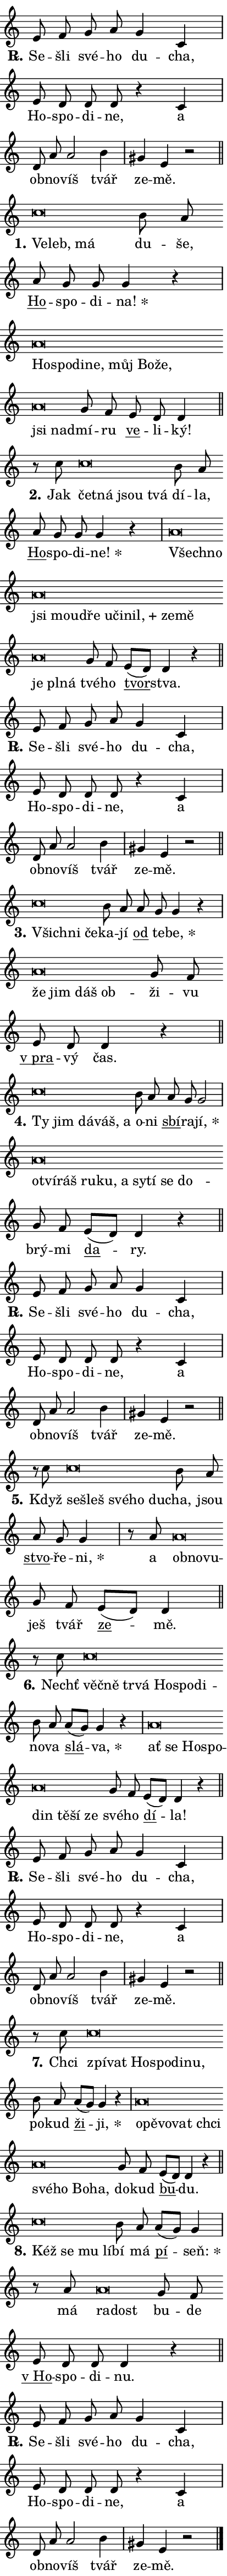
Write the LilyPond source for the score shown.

\version "2.24.0"
\header { tagline = "" }
\paper {
  indent = 0\cm
  top-margin = 0\cm
  right-margin = 0.13\cm % to fit lyric hyphens
  bottom-margin = 0\cm
  left-margin = 0\cm
  paper-width = 7\cm
  page-breaking = #ly:one-page-breaking
  system-system-spacing.basic-distance = #11
  score-system-spacing.basic-distance = #11
  ragged-last = ##f
}


%% Author: Thomas Morley
%% https://lists.gnu.org/archive/html/lilypond-user/2020-05/msg00002.html
#(define (line-position grob)
"Returns position of @var[grob} in current system:
   @code{'start}, if at first time-step
   @code{'end}, if at last time-step
   @code{'middle} otherwise
"
  (let* ((col (ly:item-get-column grob))
         (ln (ly:grob-object col 'left-neighbor))
         (rn (ly:grob-object col 'right-neighbor))
         (col-to-check-left (if (ly:grob? ln) ln col))
         (col-to-check-right (if (ly:grob? rn) rn col))
         (break-dir-left
           (and
             (ly:grob-property col-to-check-left 'non-musical #f)
             (ly:item-break-dir col-to-check-left)))
         (break-dir-right
           (and
             (ly:grob-property col-to-check-right 'non-musical #f)
             (ly:item-break-dir col-to-check-right))))
        (cond ((eqv? 1 break-dir-left) 'start)
              ((eqv? -1 break-dir-right) 'end)
              (else 'middle))))

#(define (tranparent-at-line-position vctor)
  (lambda (grob)
  "Relying on @code{line-position} select the relevant enry from @var{vctor}.
Used to determine transparency,"
    (case (line-position grob)
      ((end) (not (vector-ref vctor 0)))
      ((middle) (not (vector-ref vctor 1)))
      ((start) (not (vector-ref vctor 2))))))

noteHeadBreakVisibility =
#(define-music-function (break-visibility)(vector?)
"Makes @code{NoteHead}s transparent relying on @var{break-visibility}"
#{
  \override NoteHead.transparent =
    #(tranparent-at-line-position break-visibility)
#})

#(define delete-ledgers-for-transparent-note-heads
  (lambda (grob)
    "Reads whether a @code{NoteHead} is transparent.
If so this @code{NoteHead} is removed from @code{'note-heads} from
@var{grob}, which is supposed to be @code{LedgerLineSpanner}.
As a result ledgers are not printed for this @code{NoteHead}"
    (let* ((nhds-array (ly:grob-object grob 'note-heads))
           (nhds-list
             (if (ly:grob-array? nhds-array)
                 (ly:grob-array->list nhds-array)
                 '()))
           ;; Relies on the transparent-property being done before
           ;; Staff.LedgerLineSpanner.after-line-breaking is executed.
           ;; This is fragile ...
           (to-keep
             (remove
               (lambda (nhd)
                 (ly:grob-property nhd 'transparent #f))
               nhds-list)))
      ;; TODO find a better method to iterate over grob-arrays, similiar
      ;; to filter/remove etc for lists
      ;; For now rebuilt from scratch
      (set! (ly:grob-object grob 'note-heads)  '())
      (for-each
        (lambda (nhd)
          (ly:pointer-group-interface::add-grob grob 'note-heads nhd))
        to-keep))))

squashNotes = {
  \override NoteHead.X-extent = #'(-0.2 . 0.2)
  \override NoteHead.Y-extent = #'(-0.75 . 0)
  \override NoteHead.stencil =
    #(lambda (grob)
       (let ((pos (ly:grob-property grob 'staff-position)))
         (begin
           (if (< pos -7) (display "ERROR: Lower brevis then expected\n") (display "OK: Expected brevis position\n"))
           (if (<= pos -6) ly:text-interface::print ly:note-head::print))))
}
unSquashNotes = {
  \revert NoteHead.X-extent
  \revert NoteHead.Y-extent
  \revert NoteHead.stencil
}

hideNotes = \noteHeadBreakVisibility #begin-of-line-visible
unHideNotes = \noteHeadBreakVisibility #all-visible

% work-around for resetting accidentals
% https://lilypond.org/doc/v2.23/Documentation/notation/displaying-rhythms#unmetered-music
cadenzaMeasure = {
  \cadenzaOff
  \partial 1024 s1024
  \cadenzaOn
}

#(define-markup-command (accent layout props text) (markup?)
  "Underline accented syllable"
  (interpret-markup layout props
    #{\markup \override #'(offset . 4.3) \underline { #text }#}))

responsum = \markup \concat {
  "R" \hspace #-1.05 \path #0.1 #'((moveto 0 0.07) (lineto 0.9 0.8)) \hspace #0.05 "."
}

spaceSize = #0.6828661417322834 % exact space size for TeX Gyre Schola

\layout {
  \context {
    \Staff
    \remove "Time_signature_engraver"
    \override LedgerLineSpanner.after-line-breaking = #delete-ledgers-for-transparent-note-heads
  }
  \context {
    \Lyrics {
      \override LyricSpace.minimum-distance = \spaceSize
      \override LyricText.font-name = #"TeX Gyre Schola"
      \override LyricText.font-size = 1
      \override StanzaNumber.font-name = #"TeX Gyre Schola Bold"
      \override StanzaNumber.font-size = 1
    }
  }
  \context {
    \Score 
    \override NoteHead.text =
      #(lambda (grob) 
        (let ((pos (ly:grob-property grob 'staff-position)))
          #{\markup {
            \combine
              \halign #-0.55 \raise #(if (= pos -6) 0 0.5) \override #'(thickness . 2) \draw-line #'(3.2 . 0)
              \musicglyph "noteheads.sM1"
          }#}))
  }
}

% magnetic-lyrics.ily
%
%   written by
%     Jean Abou Samra <jean@abou-samra.fr>
%     Werner Lemberg <wl@gnu.org>
%
%   adapted by
%     Jiri Hon <jiri.hon@gmail.com>
%
% Version 2022-Apr-15

% https://www.mail-archive.com/lilypond-user@gnu.org/msg149350.html

#(define (Left_hyphen_pointer_engraver context)
   "Collect syllable-hyphen-syllable occurrences in lyrics and store
them in properties.  This engraver only looks to the left.  For
example, if the lyrics input is @code{foo -- bar}, it does the
following.

@itemize @bullet
@item
Set the @code{text} property of the @code{LyricHyphen} grob between
@q{foo} and @q{bar} to @code{foo}.

@item
Set the @code{left-hyphen} property of the @code{LyricText} grob with
text @q{foo} to the @code{LyricHyphen} grob between @q{foo} and
@q{bar}.
@end itemize

Use this auxiliary engraver in combination with the
@code{lyric-@/text::@/apply-@/magnetic-@/offset!} hook."
   (let ((hyphen #f)
         (text #f))
     (make-engraver
      (acknowledgers
       ((lyric-syllable-interface engraver grob source-engraver)
        (set! text grob)))
      (end-acknowledgers
       ((lyric-hyphen-interface engraver grob source-engraver)
        ;(when (not (grob::has-interface grob 'lyric-space-interface))
          (set! hyphen grob)));)
      ((stop-translation-timestep engraver)
       (when (and text hyphen)
         (ly:grob-set-object! text 'left-hyphen hyphen))
       (set! text #f)
       (set! hyphen #f)))))

#(define (lyric-text::apply-magnetic-offset! grob)
   "If the space between two syllables is less than the value in
property @code{LyricText@/.details@/.squash-threshold}, move the right
syllable to the left so that it gets concatenated with the left
syllable.

Use this function as a hook for
@code{LyricText@/.after-@/line-@/breaking} if the
@code{Left_@/hyphen_@/pointer_@/engraver} is active."
   (let ((hyphen (ly:grob-object grob 'left-hyphen #f)))
     (when hyphen
       (let ((left-text (ly:spanner-bound hyphen LEFT)))
         (when (grob::has-interface left-text 'lyric-syllable-interface)
           (let* ((common (ly:grob-common-refpoint grob left-text X))
                  (this-x-ext (ly:grob-extent grob common X))
                  (left-x-ext
                   (begin
                     ;; Trigger magnetism for left-text.
                     (ly:grob-property left-text 'after-line-breaking)
                     (ly:grob-extent left-text common X)))
                  ;; `delta` is the gap width between two syllables.
                  (delta (- (interval-start this-x-ext)
                            (interval-end left-x-ext)))
                  (details (ly:grob-property grob 'details))
                  (threshold (assoc-get 'squash-threshold details 0.2)))
             (when (< delta threshold)
               (let* (;; We have to manipulate the input text so that
                      ;; ligatures crossing syllable boundaries are not
                      ;; disabled.  For languages based on the Latin
                      ;; script this is essentially a beautification.
                      ;; However, for non-Western scripts it can be a
                      ;; necessity.
                      (lt (ly:grob-property left-text 'text))
                      (rt (ly:grob-property grob 'text))
                      (is-space (grob::has-interface hyphen 'lyric-space-interface))
                      (space (if is-space " " ""))
                      (extra-delta (if is-space spaceSize 0))
                      ;; Append new syllable.
                      (ltrt-space (if (and (string? lt) (string? rt))
                                (string-append lt space rt)
                                (make-concat-markup (list lt space rt))))
                      ;; Right-align `ltrt` to the right side.
                      (ltrt-space-markup (grob-interpret-markup
                               grob
                               (make-translate-markup
                                (cons (interval-length this-x-ext) 0)
                                (make-right-align-markup ltrt-space)))))
                 (begin
                   ;; Don't print `left-text`.
                   (ly:grob-set-property! left-text 'stencil #f)
                   ;; Set text and stencil (which holds all collected
                   ;; syllables so far) and shift it to the left.
                   (ly:grob-set-property! grob 'text ltrt-space)
                   (ly:grob-set-property! grob 'stencil ltrt-space-markup)
                   (ly:grob-translate-axis! grob (- (- delta extra-delta)) X))))))))))


#(define (lyric-hyphen::displace-bounds-first grob)
   ;; Make very sure this callback isn't triggered too early.
   (let ((left (ly:spanner-bound grob LEFT))
         (right (ly:spanner-bound grob RIGHT)))
     (ly:grob-property left 'after-line-breaking)
     (ly:grob-property right 'after-line-breaking)
     (ly:lyric-hyphen::print grob)))

squashThreshold = #0.4

\layout {
  \context {
    \Lyrics
    \consists #Left_hyphen_pointer_engraver
    \override LyricText.after-line-breaking =
      #lyric-text::apply-magnetic-offset!
    \override LyricHyphen.stencil = #lyric-hyphen::displace-bounds-first
    \override LyricText.details.squash-threshold = \squashThreshold
    \override LyricHyphen.minimum-distance = 0
    \override LyricHyphen.minimum-length = \squashThreshold
  }
}

squashText = \override LyricText.details.squash-threshold = 9999
unSquashText = \override LyricText.details.squash-threshold = \squashThreshold

leftText = \override LyricText.self-alignment-X = #LEFT
unLeftText = \revert LyricText.self-alignment-X

starOffset = #(lambda (grob) 
                (let ((x_offset (ly:self-alignment-interface::aligned-on-x-parent grob)))
                  (if (= x_offset 0) 0 (+ x_offset 1.2))))

star = #(define-music-function (syllable)(string?)
"Append star separator at the end of a syllable"
#{
  \once \override LyricText.X-offset = #starOffset
  \lyricmode { \markup {
    #syllable
    \override #'((font-name . "TeX Gyre Schola Bold")) \hspace #0.2 \lower #0.65 \larger "*"
  } }
#})

starAccent = #(define-music-function (syllable)(string?)
"Append star separator at the end of a syllable and make accent"
#{
  \once \override LyricText.X-offset = #starOffset
  \lyricmode { \markup {
    \accent #syllable
    \override #'((font-name . "TeX Gyre Schola Bold")) \hspace #0.2 \lower #0.65 \larger "*"
  } }
#})

breath = #(define-music-function (syllable)(string?)
"Append breathing indicator at the end of a syllable"
#{
  \lyricmode { \markup { #syllable "+" } }
#})

optionalBreath = #(define-music-function (syllable)(string?)
"Append optional breathing indicator at the end of a syllable"
#{
  \lyricmode { \markup { #syllable "(+)" } }
#})


\score {
    <<
        \new Voice = "melody" { \cadenzaOn \key c \major \relative { e'8 f g a g4 c, \cadenzaMeasure \bar "|" e8 d d d r4 c \cadenzaMeasure \bar "|" d8 a' a2 b4 \cadenzaMeasure \bar "|" gis e r2 \cadenzaMeasure \bar "||" \break } }
        \new Lyrics \lyricsto "melody" { \lyricmode { \set stanza = \responsum
Se -- šli své -- ho du -- cha, Ho -- spo -- di -- ne, a ob -- no -- víš tvář ze -- mě. } }
    >>
    \layout {}
}

\score {
    <<
        \new Voice = "melody" { \cadenzaOn \key c \major \relative { \squashNotes c''\breve*1/16 \hideNotes \breve*1/16 \breve*1/16 \bar "" \unHideNotes \unSquashNotes b8 a \bar "" a g g g4 r \cadenzaMeasure \bar "|" \squashNotes a\breve*1/16 \hideNotes \breve*1/16 \bar "" \breve*1/16 \bar "" \breve*1/16 \bar "" \breve*1/16 \bar "" \breve*1/16 \bar "" \breve*1/16 \bar "" \breve*1/16 \breve*1/16 \bar "" \unHideNotes \unSquashNotes g8 f \bar "" e d d4 \cadenzaMeasure \bar "||" \break } }
        \new Lyrics \lyricsto "melody" { \lyricmode { \set stanza = "1."
\leftText Ve -- \squashText leb, má \unLeftText \unSquashText du -- še, \markup \accent Ho -- spo -- di -- \star na! \leftText Ho -- \squashText spo -- di -- ne, můj Bo -- že, jsi nad -- \unLeftText \unSquashText mí -- ru \markup \accent ve -- li -- ký! } }
    >>
    \layout {}
}

\score {
    <<
        \new Voice = "melody" { \cadenzaOn \key c \major \relative { r8 c''8 \squashNotes c\breve*1/16 \hideNotes \breve*1/16 \bar "" \breve*1/16 \breve*1/16 \bar "" \unHideNotes \unSquashNotes b8 a \bar "" a g g g4 r \cadenzaMeasure \bar "|" \squashNotes a\breve*1/16 \hideNotes \breve*1/16 \bar "" \breve*1/16 \bar "" \breve*1/16 \bar "" \breve*1/16 \bar "" \breve*1/16 \bar "" \breve*1/16 \bar "" \breve*1/16 \bar "" \breve*1/16 \bar "" \breve*1/16 \bar "" \breve*1/16 \bar "" \breve*1/16 \breve*1/16 \bar "" \unHideNotes \unSquashNotes g8 f \bar "" e[( d)] d4 r \cadenzaMeasure \bar "||" \break } }
        \new Lyrics \lyricsto "melody" { \lyricmode { \set stanza = "2."
Jak \leftText čet -- \squashText ná jsou tvá \unLeftText \unSquashText dí -- la, \markup \accent Ho -- spo -- di -- \star ne! \leftText Všech -- \squashText no jsi mou -- dře u -- či -- \breath "nil," ze -- mě je pl -- ná \unLeftText \unSquashText tvé -- ho \markup \accent tvor -- stva. } }
    >>
    \layout {}
}

\score {
    <<
        \new Voice = "melody" { \cadenzaOn \key c \major \relative { e'8 f g a g4 c, \cadenzaMeasure \bar "|" e8 d d d r4 c \cadenzaMeasure \bar "|" d8 a' a2 b4 \cadenzaMeasure \bar "|" gis e r2 \cadenzaMeasure \bar "||" \break } }
        \new Lyrics \lyricsto "melody" { \lyricmode { \set stanza = \responsum
Se -- šli své -- ho du -- cha, Ho -- spo -- di -- ne, a ob -- no -- víš tvář ze -- mě. } }
    >>
    \layout {}
}

\score {
    <<
        \new Voice = "melody" { \cadenzaOn \key c \major \relative { \squashNotes c''\breve*1/16 \hideNotes \breve*1/16 \breve*1/16 \bar "" \unHideNotes \unSquashNotes b8 a \bar "" a g g4 r \cadenzaMeasure \bar "|" \squashNotes a\breve*1/16 \hideNotes \breve*1/16 \bar "" \breve*1/16 \breve*1/16 \bar "" \unHideNotes \unSquashNotes g8 f \bar "" e d d4 r \cadenzaMeasure \bar "||" \break } }
        \new Lyrics \lyricsto "melody" { \lyricmode { \set stanza = "3."
\leftText Všich -- \squashText ni če -- \unLeftText \unSquashText ka -- jí \markup \accent od te -- \star be, \leftText že \squashText jim dáš ob -- \unLeftText \unSquashText ži -- vu \markup \accent "v pra" -- vý čas. } }
    >>
    \layout {}
}

\score {
    <<
        \new Voice = "melody" { \cadenzaOn \key c \major \relative { \squashNotes c''\breve*1/16 \hideNotes \breve*1/16 \bar "" \breve*1/16 \bar "" \breve*1/16 \breve*1/16 \bar "" \unHideNotes \unSquashNotes b8 a \bar "" a g g2 \cadenzaMeasure \bar "|" \squashNotes a\breve*1/16 \hideNotes \breve*1/16 \bar "" \breve*1/16 \bar "" \breve*1/16 \bar "" \breve*1/16 \bar "" \breve*1/16 \bar "" \breve*1/16 \bar "" \breve*1/16 \bar "" \breve*1/16 \breve*1/16 \bar "" \unHideNotes \unSquashNotes g8 f \bar "" e[( d)] d4 r \cadenzaMeasure \bar "||" \break } }
        \new Lyrics \lyricsto "melody" { \lyricmode { \set stanza = "4."
\leftText Ty \squashText jim dá -- váš, a \unLeftText \unSquashText o -- ni \markup \accent sbí -- ra -- \star jí, \leftText o -- \squashText tví -- ráš ru -- ku, a sy -- tí se do -- \unLeftText \unSquashText brý -- mi \markup \accent da -- ry. } }
    >>
    \layout {}
}

\score {
    <<
        \new Voice = "melody" { \cadenzaOn \key c \major \relative { e'8 f g a g4 c, \cadenzaMeasure \bar "|" e8 d d d r4 c \cadenzaMeasure \bar "|" d8 a' a2 b4 \cadenzaMeasure \bar "|" gis e r2 \cadenzaMeasure \bar "||" \break } }
        \new Lyrics \lyricsto "melody" { \lyricmode { \set stanza = \responsum
Se -- šli své -- ho du -- cha, Ho -- spo -- di -- ne, a ob -- no -- víš tvář ze -- mě. } }
    >>
    \layout {}
}

\score {
    <<
        \new Voice = "melody" { \cadenzaOn \key c \major \relative { r8 c''8 \squashNotes c\breve*1/16 \hideNotes \breve*1/16 \bar "" \breve*1/16 \bar "" \breve*1/16 \breve*1/16 \bar "" \unHideNotes \unSquashNotes b8 a \bar "" a g g4 \cadenzaMeasure \bar "|" r8 a8 \squashNotes a\breve*1/16 \hideNotes \breve*1/16 \breve*1/16 \bar "" \unHideNotes \unSquashNotes g8 f \bar "" e[( d)] d4 \cadenzaMeasure \bar "||" \break } }
        \new Lyrics \lyricsto "melody" { \lyricmode { \set stanza = "5."
Když \leftText se -- \squashText šleš své -- ho du -- \unLeftText \unSquashText cha, jsou \markup \accent stvo -- ře -- \star ni, a \leftText ob -- \squashText no -- vu -- \unLeftText \unSquashText ješ tvář \markup \accent ze -- mě. } }
    >>
    \layout {}
}

\score {
    <<
        \new Voice = "melody" { \cadenzaOn \key c \major \relative { r8 c''8 \squashNotes c\breve*1/16 \hideNotes \breve*1/16 \bar "" \breve*1/16 \bar "" \breve*1/16 \bar "" \breve*1/16 \bar "" \breve*1/16 \breve*1/16 \bar "" \unHideNotes \unSquashNotes b8 a \bar "" a[( g)] g4 r \cadenzaMeasure \bar "|" \squashNotes a\breve*1/16 \hideNotes \breve*1/16 \bar "" \breve*1/16 \bar "" \breve*1/16 \bar "" \breve*1/16 \bar "" \breve*1/16 \bar "" \breve*1/16 \breve*1/16 \bar "" \unHideNotes \unSquashNotes g8 f \bar "" e[( d)] d4 r \cadenzaMeasure \bar "||" \break } }
        \new Lyrics \lyricsto "melody" { \lyricmode { \set stanza = "6."
Nechť \leftText věč -- \squashText ně tr -- vá Ho -- spo -- di -- \unLeftText \unSquashText no -- va \markup \accent slá -- \star va, \leftText ať \squashText se Ho -- spo -- din tě -- ší ze \unLeftText \unSquashText své -- ho \markup \accent dí -- la! } }
    >>
    \layout {}
}

\score {
    <<
        \new Voice = "melody" { \cadenzaOn \key c \major \relative { e'8 f g a g4 c, \cadenzaMeasure \bar "|" e8 d d d r4 c \cadenzaMeasure \bar "|" d8 a' a2 b4 \cadenzaMeasure \bar "|" gis e r2 \cadenzaMeasure \bar "||" \break } }
        \new Lyrics \lyricsto "melody" { \lyricmode { \set stanza = \responsum
Se -- šli své -- ho du -- cha, Ho -- spo -- di -- ne, a ob -- no -- víš tvář ze -- mě. } }
    >>
    \layout {}
}

\score {
    <<
        \new Voice = "melody" { \cadenzaOn \key c \major \relative { r8 c''8 \squashNotes c\breve*1/16 \hideNotes \breve*1/16 \bar "" \breve*1/16 \bar "" \breve*1/16 \bar "" \breve*1/16 \breve*1/16 \bar "" \unHideNotes \unSquashNotes b8 a \bar "" a[( g)] g4 r \cadenzaMeasure \bar "|" \squashNotes a\breve*1/16 \hideNotes \breve*1/16 \bar "" \breve*1/16 \bar "" \breve*1/16 \bar "" \breve*1/16 \bar "" \breve*1/16 \bar "" \breve*1/16 \bar "" \breve*1/16 \breve*1/16 \bar "" \unHideNotes \unSquashNotes g8 f \bar "" e[( d)] d4 r \cadenzaMeasure \bar "||" \break } }
        \new Lyrics \lyricsto "melody" { \lyricmode { \set stanza = "7."
Chci \leftText zpí -- \squashText vat Ho -- spo -- di -- nu, \unLeftText \unSquashText po -- kud \markup \accent ži -- \star ji, \leftText o -- \squashText pě -- vo -- vat chci své -- ho Bo -- ha, \unLeftText \unSquashText do -- kud \markup \accent bu -- du. } }
    >>
    \layout {}
}

\score {
    <<
        \new Voice = "melody" { \cadenzaOn \key c \major \relative { \squashNotes c''\breve*1/16 \hideNotes \breve*1/16 \bar "" \breve*1/16 \breve*1/16 \bar "" \unHideNotes \unSquashNotes b8 a \bar "" a[( g)] g4 \cadenzaMeasure \bar "|" r8 a8 \squashNotes a\breve*1/16 \hideNotes \breve*1/16 \bar "" \unHideNotes \unSquashNotes g8 f \bar "" e d d d4 r \cadenzaMeasure \bar "||" \break } }
        \new Lyrics \lyricsto "melody" { \lyricmode { \set stanza = "8."
\leftText Kéž \squashText se mu lí -- \unLeftText \unSquashText bí má \markup \accent pí -- \star seň: má \leftText ra -- \squashText dost \unLeftText \unSquashText bu -- de \markup \accent "v Ho" -- spo -- di -- nu. } }
    >>
    \layout {}
}

\score {
    <<
        \new Voice = "melody" { \cadenzaOn \key c \major \relative { e'8 f g a g4 c, \cadenzaMeasure \bar "|" e8 d d d r4 c \cadenzaMeasure \bar "|" d8 a' a2 b4 \cadenzaMeasure \bar "|" gis e r2 \cadenzaMeasure \bar "||" \break } \bar "|." }
        \new Lyrics \lyricsto "melody" { \lyricmode { \set stanza = \responsum
Se -- šli své -- ho du -- cha, Ho -- spo -- di -- ne, a ob -- no -- víš tvář ze -- mě. } }
    >>
    \layout {}
}
